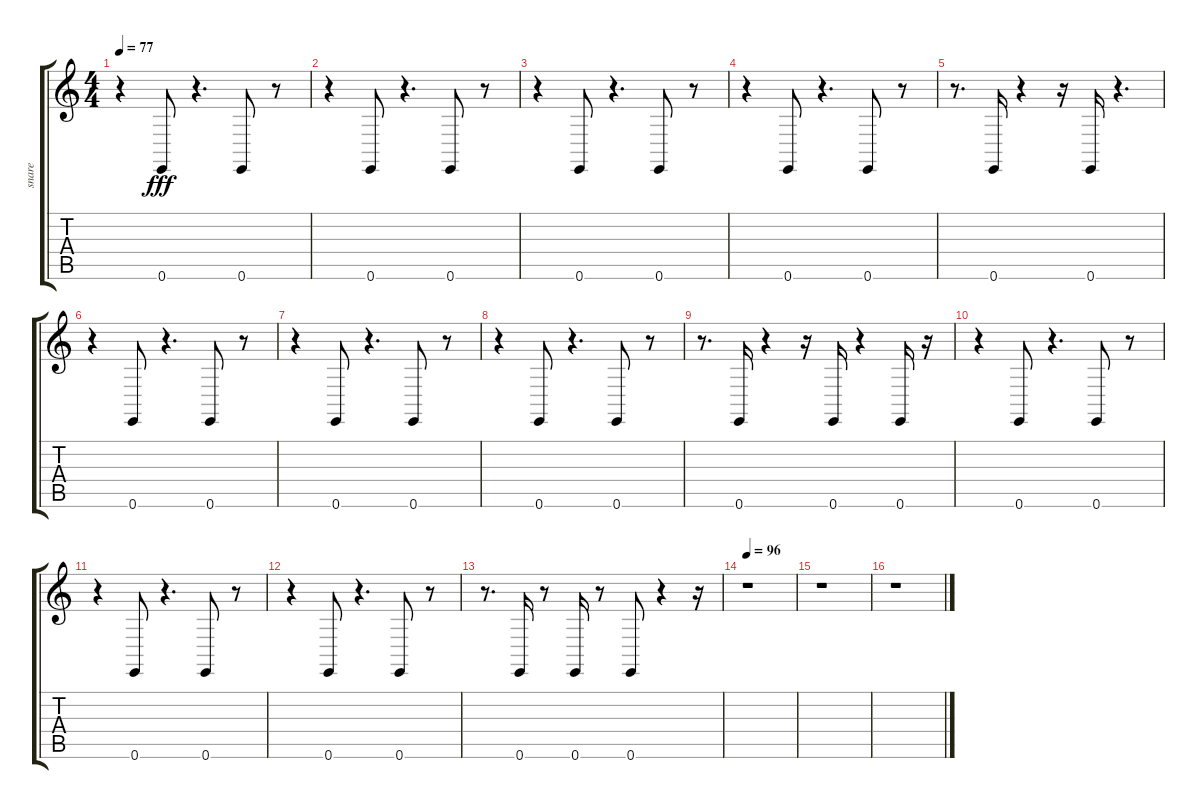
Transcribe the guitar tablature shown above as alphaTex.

\track ("snare" "snare") {instrument drawbarorgan}
\staff {score tabs}
\tuning (E4 B3 G3 D3 A2 E2) {hide}
\ts (4 4)
\tempo 77
\clef g2
\ks c
r.4{dy fff} 0.6.8 r.4{d} 0.6.8 r.8 |
r.4 0.6.8 r.4{d} 0.6.8 r.8 |
r.4 0.6.8 r.4{d} 0.6.8 r.8 |
r.4 0.6.8 r.4{d} 0.6.8 r.8 |
r.8{d} 0.6.16 r.4 r.16 0.6.16 r.4{d} |
r.4 0.6.8 r.4{d} 0.6.8 r.8 |
r.4 0.6.8 r.4{d} 0.6.8 r.8 |
r.4 0.6.8 r.4{d} 0.6.8 r.8 |
r.8{d} 0.6.16 r.4 r.16 0.6.16 r.4 0.6.16 r.16 |
r.4 0.6.8 r.4{d} 0.6.8 r.8 |
r.4 0.6.8 r.4{d} 0.6.8 r.8 |
r.4 0.6.8 r.4{d} 0.6.8 r.8 |
r.8{d} 0.6.16 r.8 0.6.16 r.8 0.6.8 r.4 r.16 |
\tempo 96
r.1 |
r.1 |
r.1
